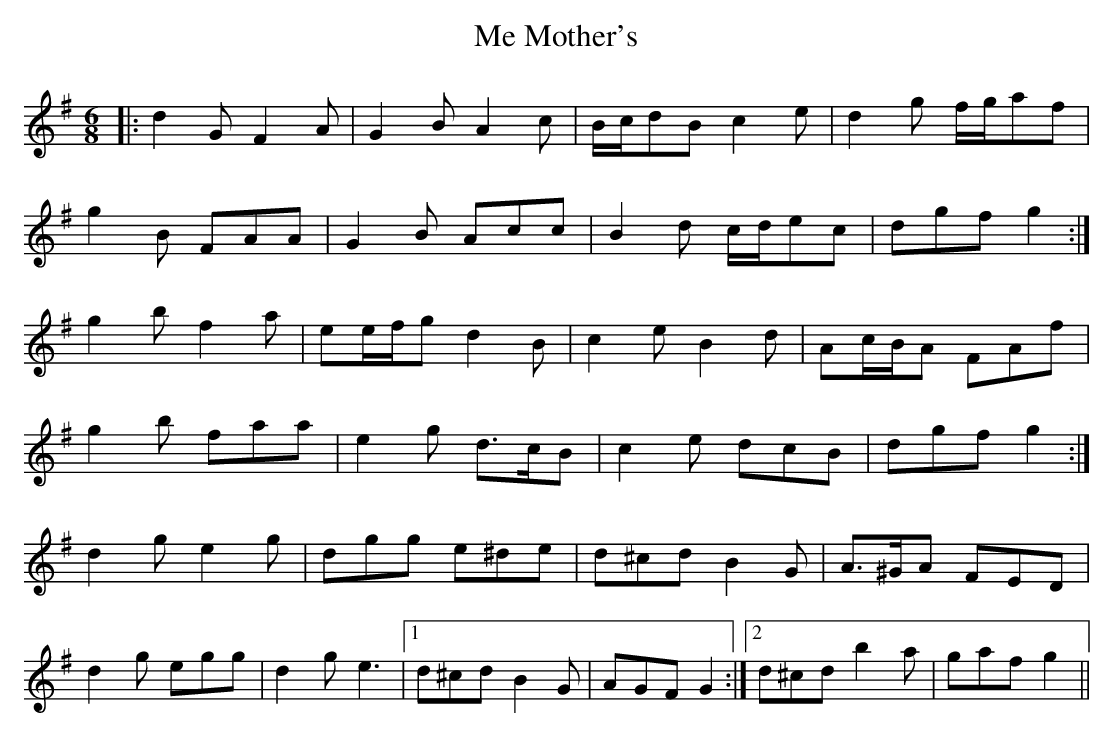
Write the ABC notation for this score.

X:1
T: Me Mother's
M: 6/8
L: 1/8
K: Gmaj
|:d2 G F2 A|G2 B A2 c|B/c/dB c2 e|d2 g f/g/af|
g2 B FAA|G2 B Acc|B2 d c/d/ec|dgf g2:|
g2 b f2 a|ee/f/g d2 B|c2 e B2 d|Ac/B/A FAf|
g2 b faa|e2 g d>cB|c2 e dcB|dgf g2:|
d2 g e2 g|dgg e^de|d^cd B2 G|A>^GA FED|
d2 g egg|d2 g e3|1 d^cd B2 G|AGF G2:|2 d^cd b2 a|gaf g2||
